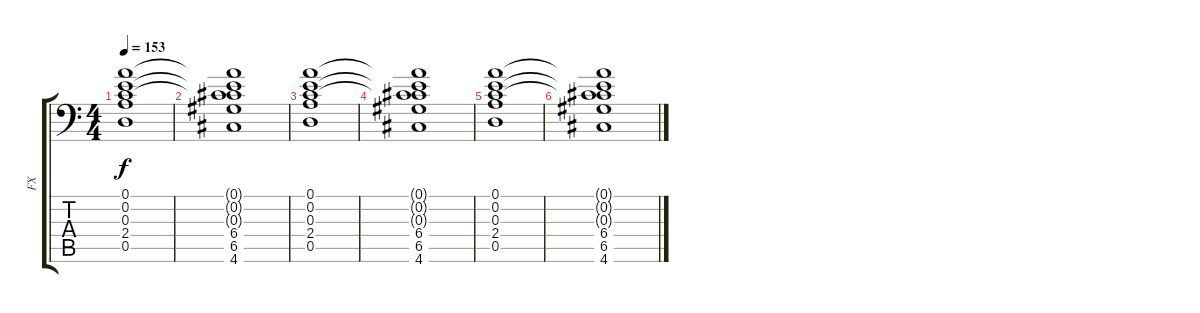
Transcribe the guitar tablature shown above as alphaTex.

\track ("FX" "FX") {instrument acousticguitarnylon}
\staff {score tabs}
\tuning (A3 E3 C3 G2 D2 A1) {hide}
\ts (4 4)
\tempo 153
\clef f4
\ks c
(0.1 0.2 0.3 2.4 0.5).1{dy f volume 7 instrument seashore} |
(0.1{t} 0.2{t} 0.3{t} 6.4 6.5 4.6).1{volume 6 instrument seashore} |
(0.1 0.2 0.3 2.4 0.5).1{volume 7 instrument seashore} |
(0.1{t} 0.2{t} 0.3{t} 6.4 6.5 4.6).1{volume 6 instrument seashore} |
(0.1 0.2 0.3 2.4 0.5).1{volume 7 instrument seashore} |
(0.1{t} 0.2{t} 0.3{t} 6.4 6.5 4.6).1{volume 6 instrument seashore}
